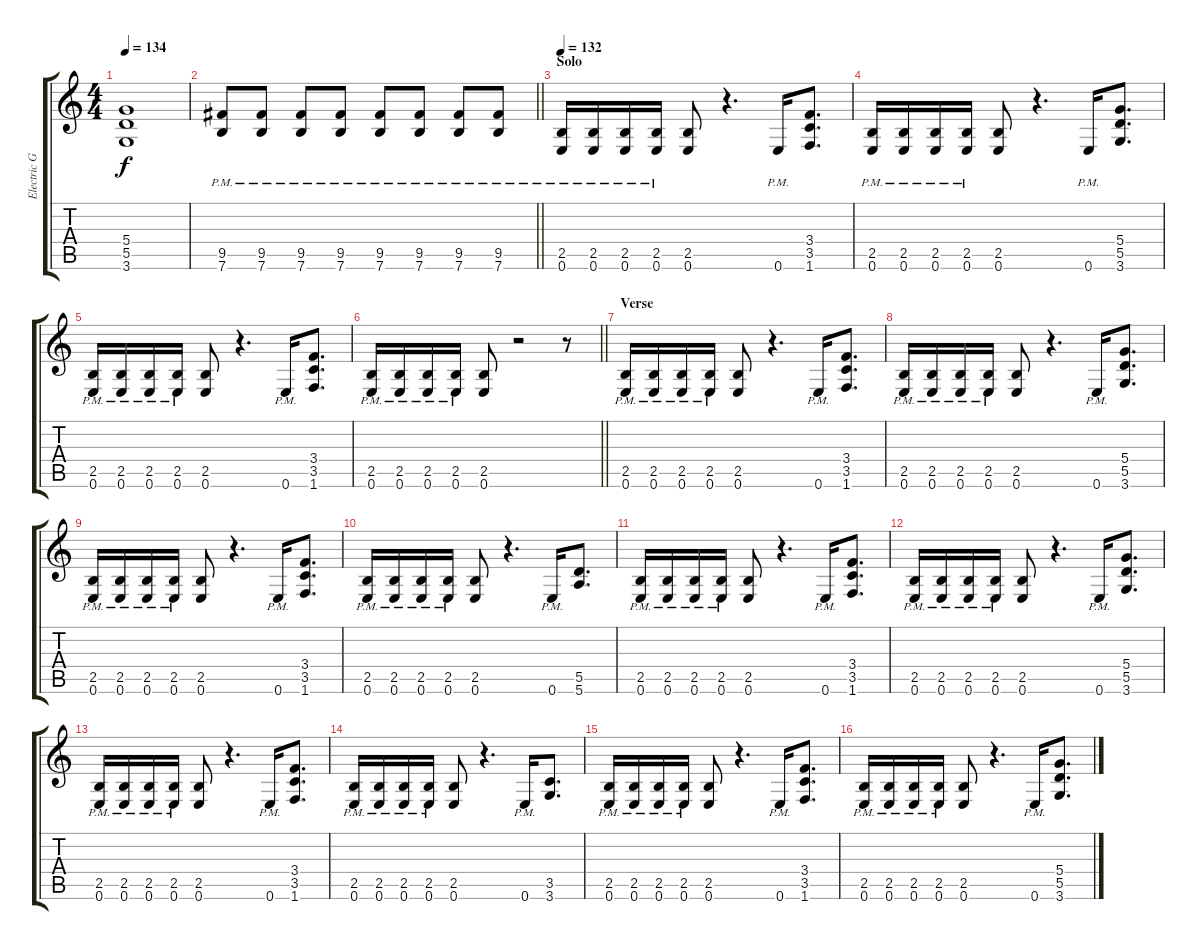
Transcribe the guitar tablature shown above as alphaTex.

\track ("Electric Guitar" "Electric G") {instrument distortionguitar}
\staff {score tabs}
\tuning (E4 B3 G3 D3 A2 E2) {hide}
\ts (4 4)
\tempo 134
\clef g2
\ks c
(5.4 5.5 3.6).1{dy f} |
\barLineRight lightlight
(9.5{pm} 7.6{pm}).8 (9.5{pm} 7.6{pm}).8 (9.5{pm} 7.6{pm}).8 (9.5{pm} 7.6{pm}).8 (9.5{pm} 7.6{pm}).8 (9.5{pm} 7.6{pm}).8 (9.5{pm} 7.6{pm}).8 (9.5{pm} 7.6{pm}).8 |
\section ("" "Solo")
\tempo 132
(2.5{pm} 0.6{pm}).16 (2.5{pm} 0.6{pm}).16 (2.5{pm} 0.6{pm}).16 (2.5{pm} 0.6{pm}).16 (2.5 0.6).8 r.4{d} 0.6{pm}.16 (3.4 3.5 1.6).8{d} |
(2.5{pm} 0.6{pm}).16 (2.5{pm} 0.6{pm}).16 (2.5{pm} 0.6{pm}).16 (2.5{pm} 0.6{pm}).16 (2.5 0.6).8 r.4{d} 0.6{pm}.16 (5.4 5.5 3.6).8{d} |
(2.5{pm} 0.6{pm}).16 (2.5{pm} 0.6{pm}).16 (2.5{pm} 0.6{pm}).16 (2.5{pm} 0.6{pm}).16 (2.5 0.6).8 r.4{d} 0.6{pm}.16 (3.4 3.5 1.6).8{d} |
\barLineRight lightlight
(2.5{pm} 0.6{pm}).16 (2.5{pm} 0.6{pm}).16 (2.5{pm} 0.6{pm}).16 (2.5{pm} 0.6{pm}).16 (2.5 0.6).8 r.2 r.8 |
\section ("" "Verse")
(2.5{pm} 0.6{pm}).16 (2.5{pm} 0.6{pm}).16 (2.5{pm} 0.6{pm}).16 (2.5{pm} 0.6{pm}).16 (2.5 0.6).8 r.4{d} 0.6{pm}.16 (3.4 3.5 1.6).8{d} |
(2.5{pm} 0.6{pm}).16 (2.5{pm} 0.6{pm}).16 (2.5{pm} 0.6{pm}).16 (2.5{pm} 0.6{pm}).16 (2.5 0.6).8 r.4{d} 0.6{pm}.16 (5.4 5.5 3.6).8{d} |
(2.5{pm} 0.6{pm}).16 (2.5{pm} 0.6{pm}).16 (2.5{pm} 0.6{pm}).16 (2.5{pm} 0.6{pm}).16 (2.5 0.6).8 r.4{d} 0.6{pm}.16 (3.4 3.5 1.6).8{d} |
(2.5{pm} 0.6{pm}).16 (2.5{pm} 0.6{pm}).16 (2.5{pm} 0.6{pm}).16 (2.5{pm} 0.6{pm}).16 (2.5 0.6).8 r.4{d} 0.6{pm}.16 (5.5 5.6).8{d} |
(2.5{pm} 0.6{pm}).16 (2.5{pm} 0.6{pm}).16 (2.5{pm} 0.6{pm}).16 (2.5{pm} 0.6{pm}).16 (2.5 0.6).8 r.4{d} 0.6{pm}.16 (3.4 3.5 1.6).8{d} |
(2.5{pm} 0.6{pm}).16 (2.5{pm} 0.6{pm}).16 (2.5{pm} 0.6{pm}).16 (2.5{pm} 0.6{pm}).16 (2.5 0.6).8 r.4{d} 0.6{pm}.16 (5.4 5.5 3.6).8{d} |
(2.5{pm} 0.6{pm}).16 (2.5{pm} 0.6{pm}).16 (2.5{pm} 0.6{pm}).16 (2.5{pm} 0.6{pm}).16 (2.5 0.6).8 r.4{d} 0.6{pm}.16 (3.4 3.5 1.6).8{d} |
(2.5{pm} 0.6{pm}).16 (2.5{pm} 0.6{pm}).16 (2.5{pm} 0.6{pm}).16 (2.5{pm} 0.6{pm}).16 (2.5 0.6).8 r.4{d} 0.6{pm}.16 (3.5 3.6).8{d} |
(2.5{pm} 0.6{pm}).16 (2.5{pm} 0.6{pm}).16 (2.5{pm} 0.6{pm}).16 (2.5{pm} 0.6{pm}).16 (2.5 0.6).8 r.4{d} 0.6{pm}.16 (3.4 3.5 1.6).8{d} |
(2.5{pm} 0.6{pm}).16 (2.5{pm} 0.6{pm}).16 (2.5{pm} 0.6{pm}).16 (2.5{pm} 0.6{pm}).16 (2.5 0.6).8 r.4{d} 0.6{pm}.16 (5.4 5.5 3.6).8{d}
